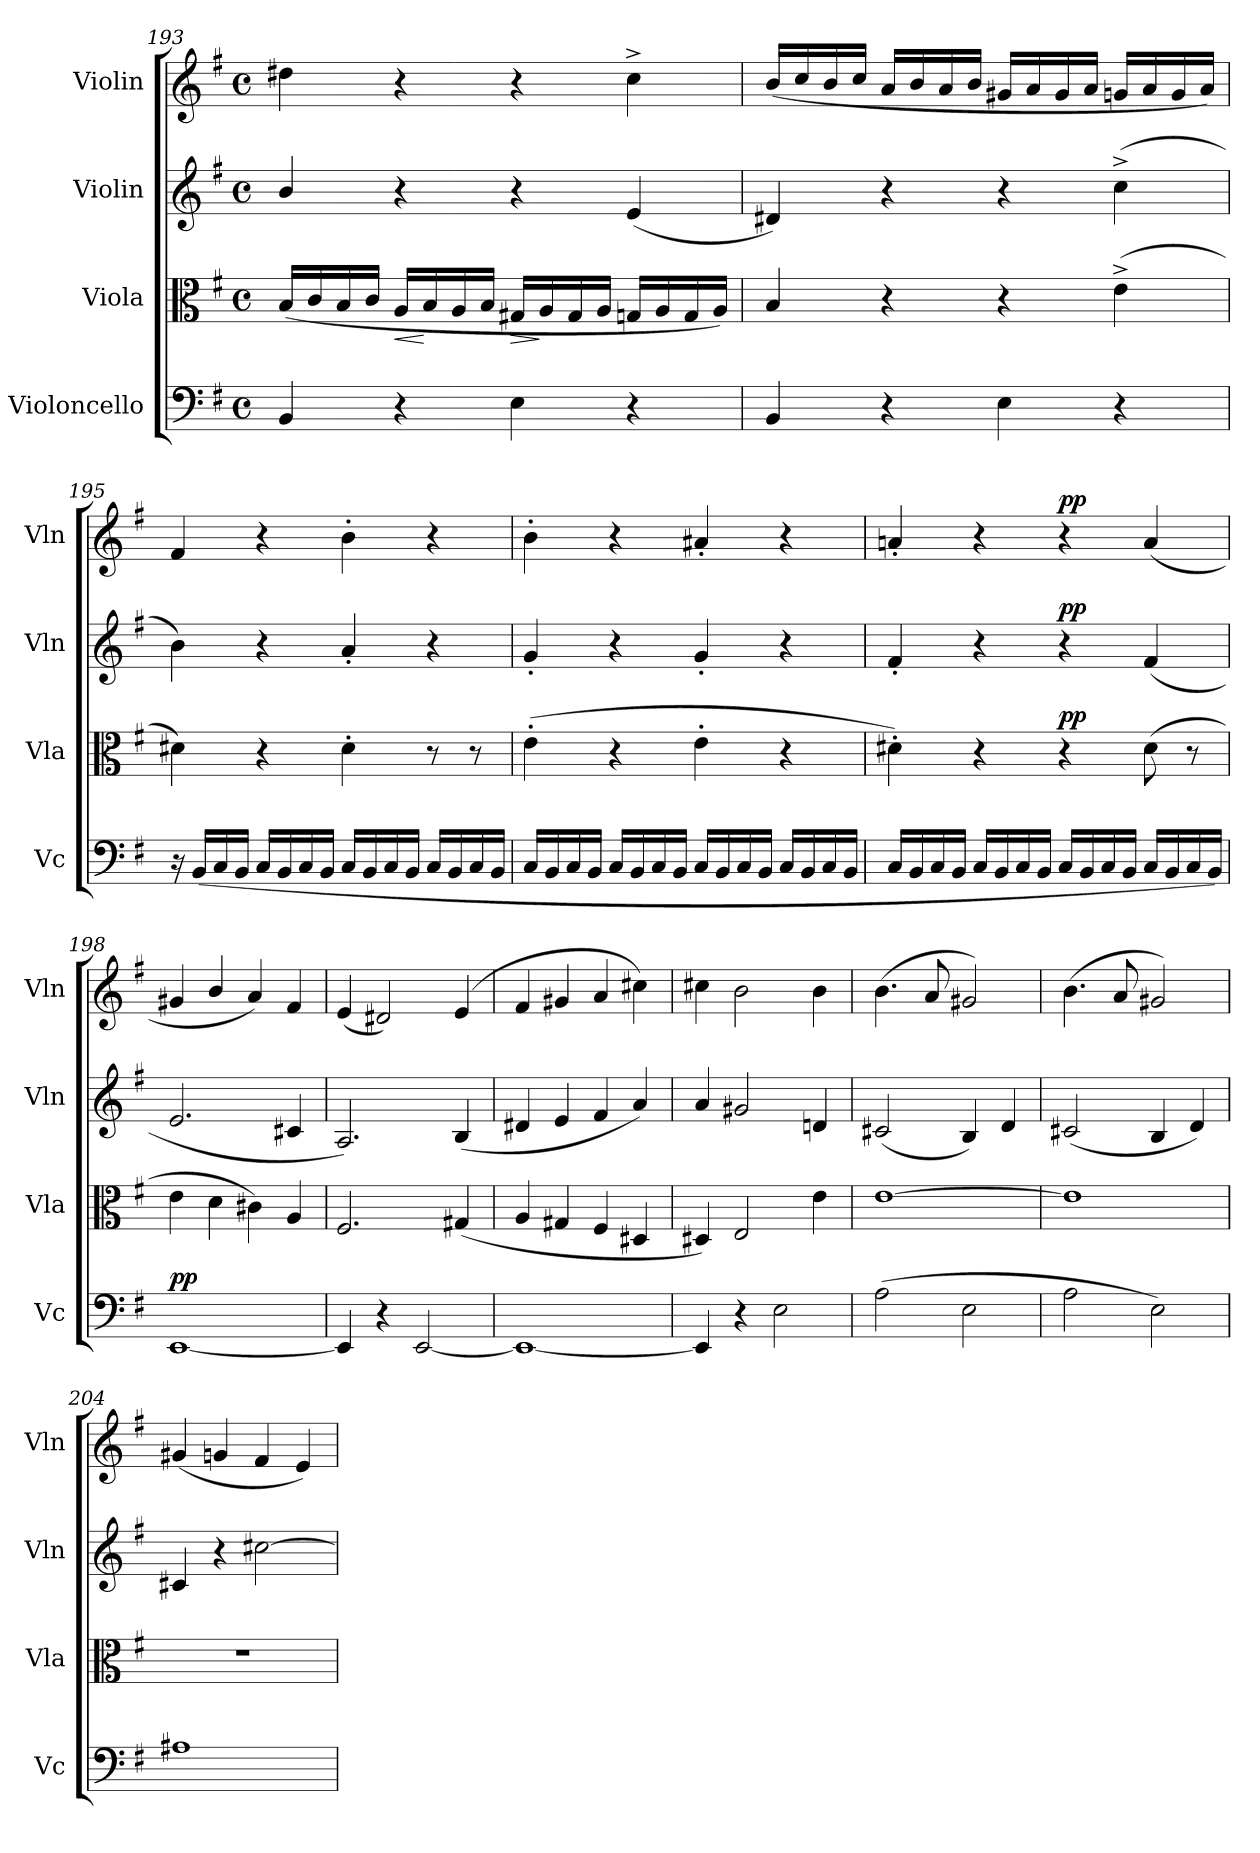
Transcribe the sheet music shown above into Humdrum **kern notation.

**kern	**dynam	**kern	**dynam	**kern	**dynam	**kern	**dynam
*part4	*part4	*part3	*part3	*part2	*part2	*part1	*part1
*staff4	*staff4	*staff3	*staff3	*staff2	*staff2	*staff1	*staff1
*I"Violoncello	*	*I"Viola	*	*I"Violin	*	*I"Violin	*
*I'Vc	*	*I'Vla	*	*I'Vln	*	*I'Vln	*
*clefF4	*	*clefC3	*	*clefG2	*	*clefG2	*
*k[f#]	*	*k[f#]	*	*k[f#]	*	*k[f#]	*
*M4/4	*	*M4/4	*	*M4/4	*	*M4/4	*
*met(c)	*	*met(c)	*	*met(c)	*	*met(c)	*
=193	=193	=193	=193	=193	=193	=193	=193
4BB/	.	(16B/LL	.	4b/	.	4dd#X\	.
.	.	16c/	.	.	.	.	.
.	.	16B/	.	.	.	.	.
.	.	16c/JJ	.	.	.	.	.
!	!	!	!LO:HP:b	!	!	!	!
4r	.	16A/LL	<	4r	.	4r	.
.	.	16B/	[	.	.	.	.
.	.	16A/	.	.	.	.	.
.	.	16B/JJ	.	.	.	.	.
!	!	!	!LO:HP:b	!	!	!	!
4E\	.	16G#X/LL	>	4r	.	4r	.
.	.	16A/	]	.	.	.	.
.	.	16G#/	.	.	.	.	.
.	.	16A/JJ	.	.	.	.	.
4r	.	16Gn/LL	.	(4e/	.	4cc^\	.
.	.	16A/	.	.	.	.	.
.	.	16G/	.	.	.	.	.
.	.	16A/JJ)	.	.	.	.	.
=194	=194	=194	=194	=194	=194	=194	=194
4BB/	.	4B/	.	4d#X/)	.	(16b/LL	.
.	.	.	.	.	.	16cc/	.
.	.	.	.	.	.	16b/	.
.	.	.	.	.	.	16cc/JJ	.
4r	.	4r	.	4r	.	16a/LL	.
.	.	.	.	.	.	16b/	.
.	.	.	.	.	.	16a/	.
.	.	.	.	.	.	16b/JJ	.
4E\	.	4r	.	4r	.	16g#X/LL	.
.	.	.	.	.	.	16a/	.
.	.	.	.	.	.	16g#/	.
.	.	.	.	.	.	16a/JJ	.
4r	.	(4e^\	.	(4cc^\	.	16gn/LL	.
.	.	.	.	.	.	16a/	.
.	.	.	.	.	.	16g/	.
.	.	.	.	.	.	16a/JJ)	.
=195	=195	=195	=195	=195	=195	=195	=195
16r	.	4d#X\)	.	4b\)	.	4f#/	.
(16BB/LL	.	.	.	.	.	.	.
16C/	.	.	.	.	.	.	.
16BB/JJ	.	.	.	.	.	.	.
16C/LL	.	4r	.	4r	.	4r	.
16BB/	.	.	.	.	.	.	.
16C/	.	.	.	.	.	.	.
16BB/JJ	.	.	.	.	.	.	.
16C/LL	.	4d#'\	.	4a'/	.	4b'\	.
16BB/	.	.	.	.	.	.	.
16C/	.	.	.	.	.	.	.
16BB/JJ	.	.	.	.	.	.	.
16C/LL	.	8r	.	4r	.	4r	.
16BB/	.	.	.	.	.	.	.
16C/	.	8r	.	.	.	.	.
16BB/JJ	.	.	.	.	.	.	.
=196	=196	=196	=196	=196	=196	=196	=196
16C/LL	.	(4e'\	.	4g'/	.	4b'\	.
16BB/	.	.	.	.	.	.	.
16C/	.	.	.	.	.	.	.
16BB/JJ	.	.	.	.	.	.	.
16C/LL	.	4r	.	4r	.	4r	.
16BB/	.	.	.	.	.	.	.
16C/	.	.	.	.	.	.	.
16BB/JJ	.	.	.	.	.	.	.
16C/LL	.	4e'\	.	4g'/	.	4a#X'/	.
16BB/	.	.	.	.	.	.	.
16C/	.	.	.	.	.	.	.
16BB/JJ	.	.	.	.	.	.	.
16C/LL	.	4r	.	4r	.	4r	.
16BB/	.	.	.	.	.	.	.
16C/	.	.	.	.	.	.	.
16BB/JJ	.	.	.	.	.	.	.
=197	=197	=197	=197	=197	=197	=197	=197
16C/LL	.	4d#X'\)	.	4f#'/	.	4an'/	.
16BB/	.	.	.	.	.	.	.
16C/	.	.	.	.	.	.	.
16BB/JJ	.	.	.	.	.	.	.
16C/LL	.	4r	.	4r	.	4r	.
16BB/	.	.	.	.	.	.	.
16C/	.	.	.	.	.	.	.
16BB/JJ	.	.	.	.	.	.	.
!	!	!	!LO:DY:a	!	!LO:DY:a	!	!LO:DY:a
16C/LL	.	4r	pp	4r	pp	4r	pp
16BB/	.	.	.	.	.	.	.
16C/	.	.	.	.	.	.	.
16BB/JJ	.	.	.	.	.	.	.
16C/LL	.	(8d#\	.	(4f#/	.	(4a/	.
16BB/	.	.	.	.	.	.	.
16C/	.	8r	.	.	.	.	.
16BB/JJ)	.	.	.	.	.	.	.
=198	=198	=198	=198	=198	=198	=198	=198
!	!LO:DY:a	!	!	!	!	!	!
[1EE	pp	4e\	.	2.e/	.	4g#X/	.
.	.	4d\	.	.	.	4b/	.
.	.	4c#X\)	.	.	.	4a/)	.
.	.	4A/	.	4c#X/	.	4f#/	.
=199	=199	=199	=199	=199	=199	=199	=199
4EE/]	.	2.F#/	.	2.A/)	.	(4e/	.
4r	.	.	.	.	.	2d#X/)	.
[2EE/	.	.	.	.	.	.	.
.	.	(4G#X/	.	(4B/	.	(4e/	.
=200	=200	=200	=200	=200	=200	=200	=200
1EE_	.	4A/	.	4d#X/	.	4f#/	.
.	.	4G#X/	.	4e/	.	4g#X/	.
.	.	4F#/	.	4f#/	.	4a/	.
.	.	4D#X/	.	4a/)	.	4cc#X\)	.
=201	=201	=201	=201	=201	=201	=201	=201
4EE/]	.	4D#X/)	.	4a/	.	4cc#X\	.
4r	.	2E/	.	2g#X/	.	2b\	.
2E\	.	.	.	.	.	.	.
.	.	4e\	.	4dn/	.	4b\	.
=202	=202	=202	=202	=202	=202	=202	=202
(2A\	.	[1e	.	(2c#X/	.	(4.b\	.
.	.	.	.	.	.	8a/	.
2E\	.	.	.	4B/)	.	2g#X/)	.
.	.	.	.	4d/	.	.	.
=203	=203	=203	=203	=203	=203	=203	=203
2A\	.	1e]	.	(2c#X/	.	(4.b\	.
.	.	.	.	.	.	8a/	.
2E\)	.	.	.	4B/	.	2g#X/)	.
.	.	.	.	4d/)	.	.	.
=204	=204	=204	=204	=204	=204	=204	=204
1A#X	.	1r	.	4c#X/	.	(4g#X/	.
.	.	.	.	4r	.	4gn/	.
.	.	.	.	[2cc#X\	.	4f#/	.
.	.	.	.	.	.	4e/)	.
=	=	=	=	=	=	=	=
*-	*-	*-	*-	*-	*-	*-	*-
